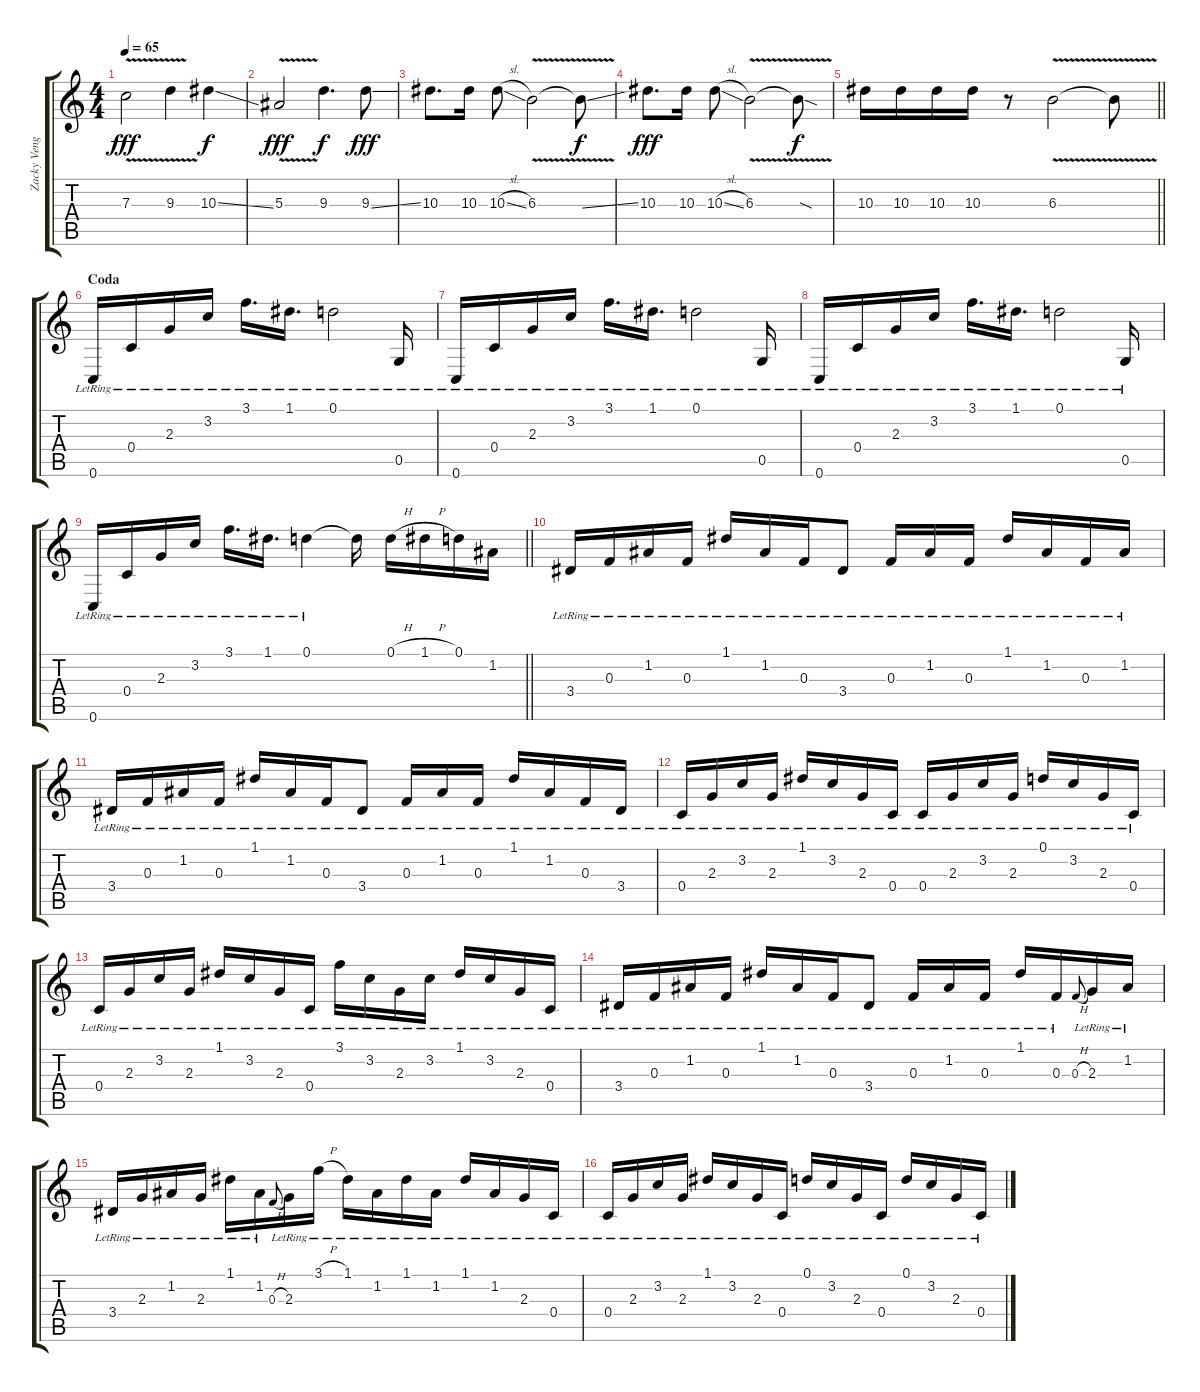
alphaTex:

\track ("Zacky Vengeance [Guitar]" "Zacky Veng") {instrument electricguitarclean}
\staff {score tabs}
\tuning (D4 A3 F3 C3 G2 C2) {hide}
\ts (4 4)
\tempo 65
\clef g2
\ks c
7.3{v}.2{dy fff} 9.3{v}.4 10.3{ss}.4{dy f} |
5.3{v}.2{dy fff} 9.3.4{d dy f} 9.3{ss}.8{dy fff} |
10.3.8{d} 10.3.16 10.3{sl}.8 6.3{v}.2 6.3{ss t}.8{dy f} |
10.3.8{d dy fff} 10.3.16 10.3{sl}.8 6.3{v}.2 6.3{sod t}.8{dy f} |
\barLineRight lightlight
10.3.16 10.3.16 10.3.16 10.3.16 r.8 6.3{v}.2 6.3{t}.8 |
\section ("" "Coda")
0.6{lr}.16{volume 11 balance 8 instrument electricguitarclean} 0.4{lr}.16 2.3{lr}.16 3.2{lr}.16 3.1{lr}.16{d} 1.1{lr}.16{d} 0.1{lr}.2 0.5{lr}.16 |
0.6{lr}.16 0.4{lr}.16 2.3{lr}.16 3.2{lr}.16 3.1{lr}.16{d} 1.1{lr}.16{d} 0.1{lr}.2 0.5{lr}.16 |
0.6{lr}.16 0.4{lr}.16 2.3{lr}.16 3.2{lr}.16 3.1{lr}.16{d} 1.1{lr}.16{d} 0.1{lr}.2 0.5{lr}.16 |
\barLineRight lightlight
0.6{lr}.16 0.4{lr}.16 2.3{lr}.16 3.2{lr}.16 3.1{lr}.16{d} 1.1{lr}.16{d} 0.1{lr}.4 0.1{t}.16 0.1{h}.16 1.1{h}.16 0.1.16 1.2.16 |
3.4{lr}.16 0.3{lr}.16 1.2{lr}.16 0.3{lr}.16 1.1{lr}.16 1.2{lr}.16 0.3{lr}.16 3.4{lr}.8 0.3{lr}.16 1.2{lr}.16 0.3{lr}.16 1.1{lr}.16 1.2{lr}.16 0.3{lr}.16 1.2{lr}.16 |
3.4{lr}.16 0.3{lr}.16 1.2{lr}.16 0.3{lr}.16 1.1{lr}.16 1.2{lr}.16 0.3{lr}.16 3.4{lr}.8 0.3{lr}.16 1.2{lr}.16 0.3{lr}.16 1.1{lr}.16 1.2{lr}.16 0.3{lr}.16 3.4{lr}.16 |
0.4{lr}.16 2.3{lr}.16 3.2{lr}.16 2.3{lr}.16 1.1{lr}.16 3.2{lr}.16 2.3{lr}.16 0.4{lr}.16 0.4{lr}.16 2.3{lr}.16 3.2{lr}.16 2.3{lr}.16 0.1{lr}.16 3.2{lr}.16 2.3{lr}.16 0.4{lr}.16 |
0.4{lr}.16 2.3{lr}.16 3.2{lr}.16 2.3{lr}.16 1.1{lr}.16 3.2{lr}.16 2.3{lr}.16 0.4{lr}.16 3.1{lr}.16 3.2{lr}.16 2.3{lr}.16 3.2{lr}.16 1.1{lr}.16 3.2{lr}.16 2.3{lr}.16 0.4{lr}.16 |
3.4{lr}.16 0.3{lr}.16 1.2{lr}.16 0.3{lr}.16 1.1{lr}.16 1.2{lr}.16 0.3{lr}.16 3.4{lr}.8 0.3{lr}.16 1.2{lr}.16 0.3{lr}.16 1.1{lr}.16 0.3{lr}.16 0.3{h}.8{gr onbeat} 2.3{lr}.16 1.2{lr}.16 |
3.4{lr}.16 2.3{lr}.16 1.2{lr}.16 2.3{lr}.16 1.1{lr}.16 1.2{lr}.16 0.3{h}.8{gr onbeat} 2.3{lr}.16 3.1{h lr}.16 1.1{lr}.16 1.2{lr}.16 1.1{lr}.16 1.2{lr}.16 1.1{lr}.16 1.2{lr}.16 2.3{lr}.16 0.4{lr}.16 |
0.4{lr}.16 2.3{lr}.16 3.2{lr}.16 2.3{lr}.16 1.1{lr}.16 3.2{lr}.16 2.3{lr}.16 0.4{lr}.16 0.1{lr}.16 3.2{lr}.16 2.3{lr}.16 0.4{lr}.16 0.1{lr}.16 3.2{lr}.16 2.3{lr}.16 0.4{lr}.16
